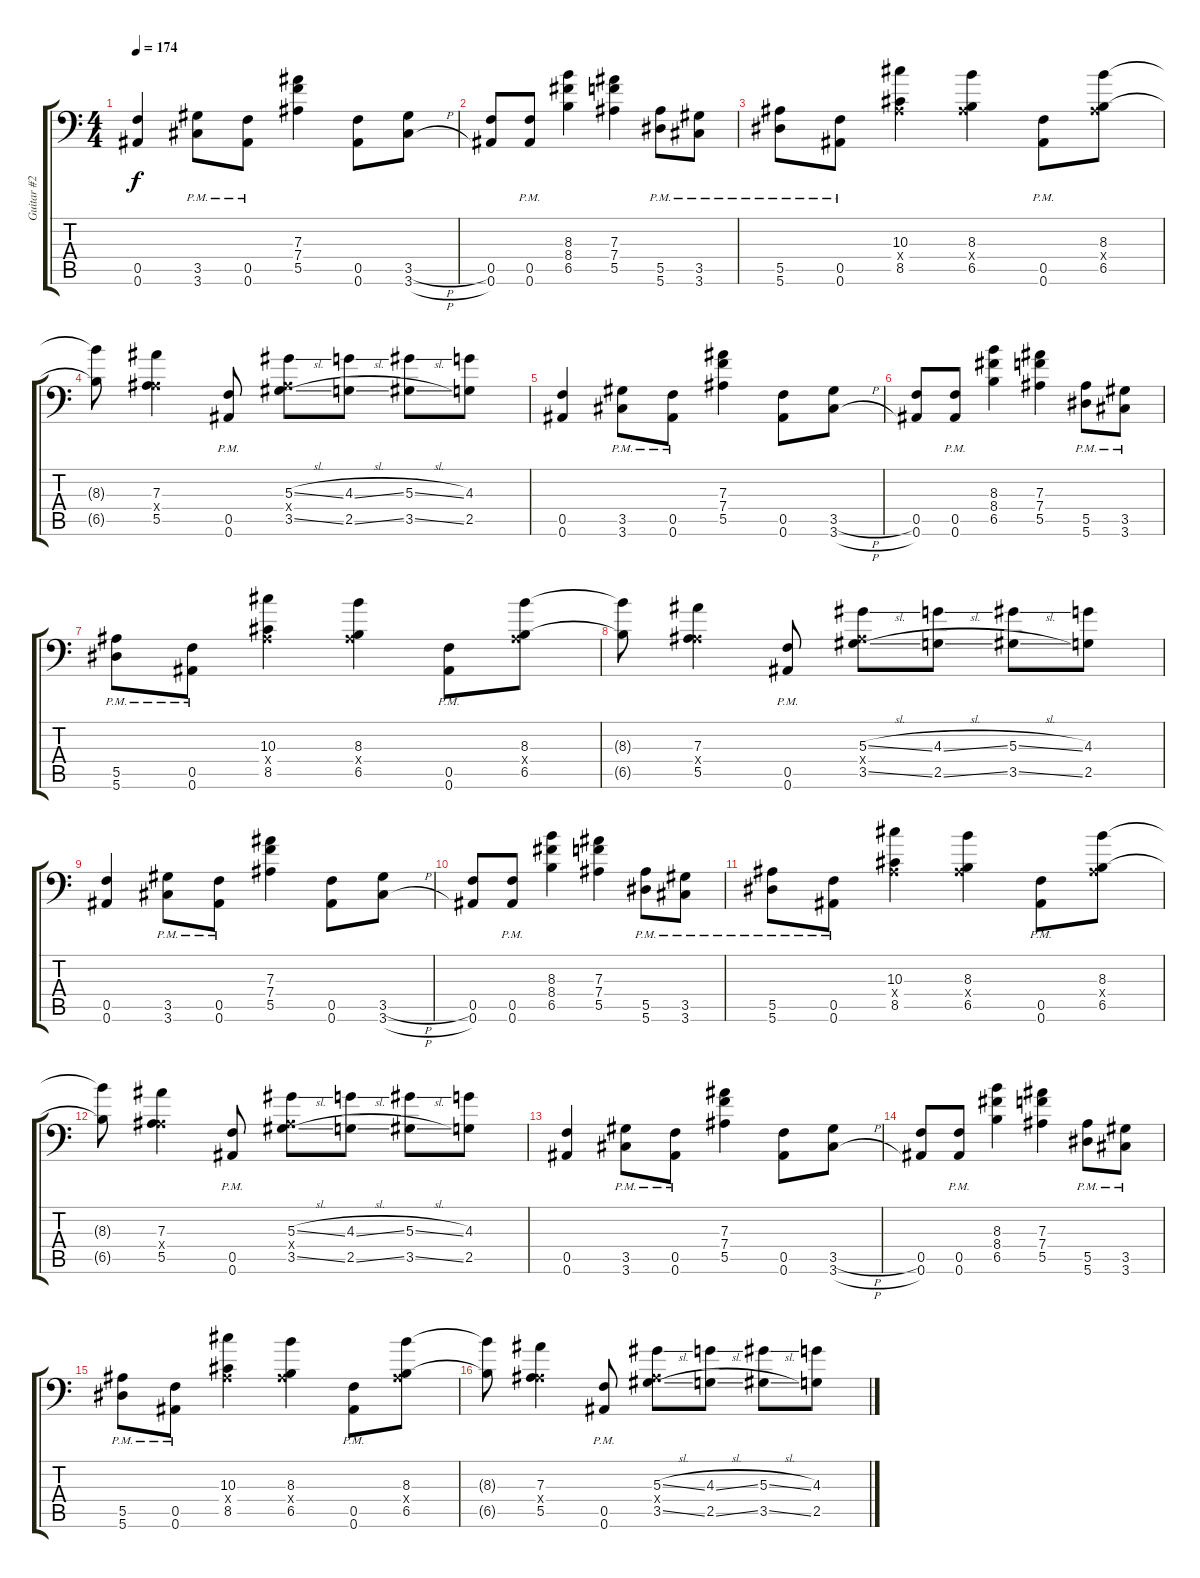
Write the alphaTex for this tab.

\track ("Guitar #2" "Guitar #2") {instrument overdrivenguitar}
\staff {score tabs}
\tuning (C4 G3 Eb3 Bb2 F2 Bb1) {hide}
\ts (4 4)
\tempo 174
\clef f4
\ks c
(0.5 0.6).4{dy f} (3.5{pm} 3.6{pm}).8 (0.5{pm} 0.6{pm}).8 (7.3 7.4 5.5).4 (0.5 0.6).8 (3.5{h} 3.6{h}).8 |
(0.5 0.6).8 (0.5{pm} 0.6{pm}).8 (8.3 8.4 6.5).4 (7.3 7.4 5.5).4 (5.5{pm} 5.6{pm}).8 (3.5{pm} 3.6{pm}).8 |
(5.5{pm} 5.6{pm}).8 (0.5{pm} 0.6{pm}).8 (10.3 0.4{x} 8.5).4 (8.3 0.4{x} 6.5).4 (0.5{pm} 0.6{pm}).8 (8.3 0.4{x} 6.5).8 |
(8.3{t} 6.5{t}).8 (7.3 0.4{x} 5.5).4 (0.5{pm} 0.6{pm}).8 (5.3{sl} 0.4{x} 3.5{sl}).8 (4.3{sl} 2.5{sl}).8 (5.3{sl} 3.5{sl}).8 (4.3 2.5).8 |
(0.5 0.6).4 (3.5{pm} 3.6{pm}).8 (0.5{pm} 0.6{pm}).8 (7.3 7.4 5.5).4 (0.5 0.6).8 (3.5{h} 3.6{h}).8 |
(0.5 0.6).8 (0.5{pm} 0.6{pm}).8 (8.3 8.4 6.5).4 (7.3 7.4 5.5).4 (5.5{pm} 5.6{pm}).8 (3.5{pm} 3.6{pm}).8 |
(5.5{pm} 5.6{pm}).8 (0.5{pm} 0.6{pm}).8 (10.3 0.4{x} 8.5).4 (8.3 0.4{x} 6.5).4 (0.5{pm} 0.6{pm}).8 (8.3 0.4{x} 6.5).8 |
(8.3{t} 6.5{t}).8 (7.3 0.4{x} 5.5).4 (0.5{pm} 0.6{pm}).8 (5.3{sl} 0.4{x} 3.5{sl}).8 (4.3{sl} 2.5{sl}).8 (5.3{sl} 3.5{sl}).8 (4.3 2.5).8 |
(0.5 0.6).4 (3.5{pm} 3.6{pm}).8 (0.5{pm} 0.6{pm}).8 (7.3 7.4 5.5).4 (0.5 0.6).8 (3.5{h} 3.6{h}).8 |
(0.5 0.6).8 (0.5{pm} 0.6{pm}).8 (8.3 8.4 6.5).4 (7.3 7.4 5.5).4 (5.5{pm} 5.6{pm}).8 (3.5{pm} 3.6{pm}).8 |
(5.5{pm} 5.6{pm}).8 (0.5{pm} 0.6{pm}).8 (10.3 0.4{x} 8.5).4 (8.3 0.4{x} 6.5).4 (0.5{pm} 0.6{pm}).8 (8.3 0.4{x} 6.5).8 |
(8.3{t} 6.5{t}).8 (7.3 0.4{x} 5.5).4 (0.5{pm} 0.6{pm}).8 (5.3{sl} 0.4{x} 3.5{sl}).8 (4.3{sl} 2.5{sl}).8 (5.3{sl} 3.5{sl}).8 (4.3 2.5).8 |
(0.5 0.6).4 (3.5{pm} 3.6{pm}).8 (0.5{pm} 0.6{pm}).8 (7.3 7.4 5.5).4 (0.5 0.6).8 (3.5{h} 3.6{h}).8 |
(0.5 0.6).8 (0.5{pm} 0.6{pm}).8 (8.3 8.4 6.5).4 (7.3 7.4 5.5).4 (5.5{pm} 5.6{pm}).8 (3.5{pm} 3.6{pm}).8 |
(5.5{pm} 5.6{pm}).8 (0.5{pm} 0.6{pm}).8 (10.3 0.4{x} 8.5).4 (8.3 0.4{x} 6.5).4 (0.5{pm} 0.6{pm}).8 (8.3 0.4{x} 6.5).8 |
(8.3{t} 6.5{t}).8 (7.3 0.4{x} 5.5).4 (0.5{pm} 0.6{pm}).8 (5.3{sl} 0.4{x} 3.5{sl}).8 (4.3{sl} 2.5{sl}).8 (5.3{sl} 3.5{sl}).8 (4.3 2.5).8
